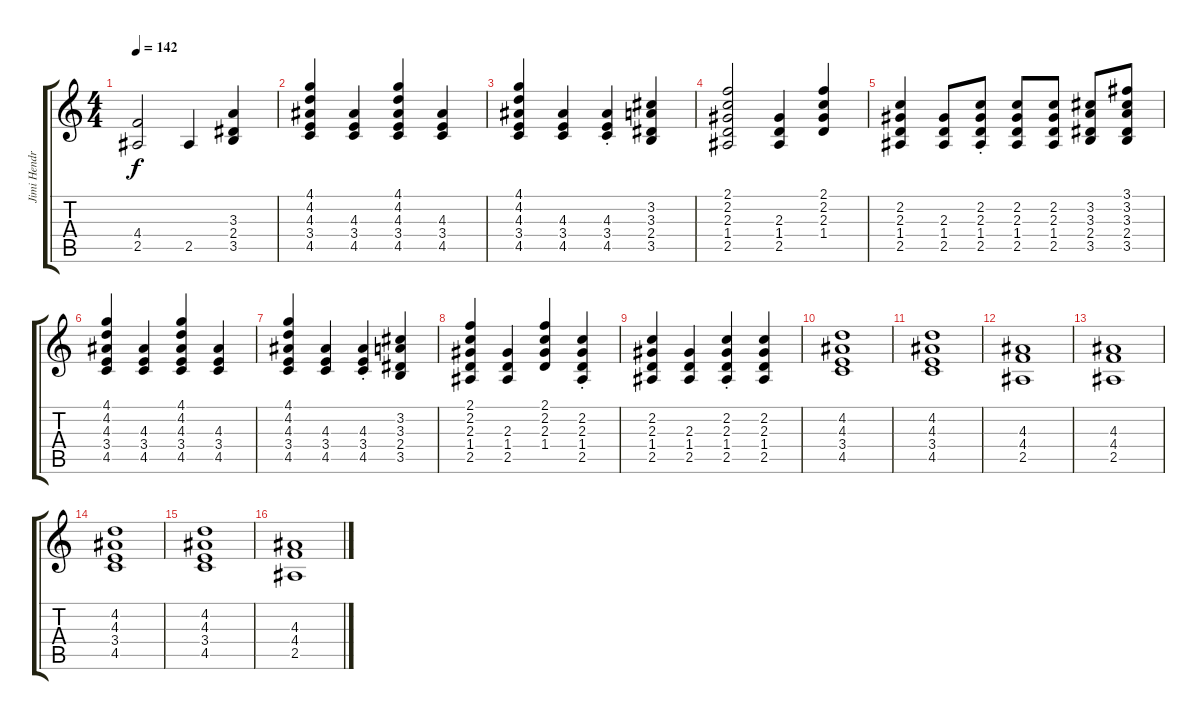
\track ("Jimi Hendrix rhythm" "Jimi Hendr") {instrument electricguitarjazz}
\staff {score tabs}
\tuning (Eb4 Bb3 Gb3 Db3 Ab2 Eb2) {hide}
\ts (4 4)
\tempo 142
\clef g2
\ks c
(4.4 2.5).2{dy f} 2.5.4 (3.3 2.4 3.5).4 |
(4.1 4.2 4.3 3.4 4.5).4 (4.3 3.4 4.5).4 (4.1 4.2 4.3 3.4 4.5).4 (4.3 3.4 4.5).4 |
(4.1 4.2 4.3 3.4 4.5).4 (4.3 3.4 4.5).4 (4.3{st} 3.4{st} 4.5{st}).4 (3.2 3.3 2.4 3.5).4 |
(2.1 2.2 2.3 1.4 2.5).2 (2.3 1.4 2.5).4 (2.1 2.2 2.3 1.4).4 |
(2.2 2.3 1.4 2.5).4 (2.3 1.4 2.5).8 (2.2{st} 2.3{st} 1.4{st} 2.5{st}).8 (2.2 2.3 1.4 2.5).8 (2.2 2.3 1.4 2.5).8 (3.2 3.3 2.4 3.5).8 (3.1 3.2 3.3 2.4 3.5).8 |
(4.1 4.2 4.3 3.4 4.5).4 (4.3 3.4 4.5).4 (4.1 4.2 4.3 3.4 4.5).4 (4.3 3.4 4.5).4 |
(4.1 4.2 4.3 3.4 4.5).4 (4.3 3.4 4.5).4 (4.3{st} 3.4{st} 4.5{st}).4 (3.2 3.3 2.4 3.5).4 |
(2.1 2.2 2.3 1.4 2.5).4 (2.3 1.4 2.5).4 (2.1 2.2 2.3 1.4).4 (2.2 2.3{st} 1.4{st} 2.5{st}).4 |
(2.2 2.3 1.4 2.5).4 (2.3 1.4 2.5).4 (2.2{st} 2.3{st} 1.4{st} 2.5{st}).4 (2.2 2.3 1.4 2.5).4 |
(4.2 4.3 3.4 4.5).1 |
(4.2 4.3 3.4 4.5).1 |
(4.3 4.4 2.5).1 |
(4.3 4.4 2.5).1 |
(4.2 4.3 3.4 4.5).1 |
(4.2 4.3 3.4 4.5).1 |
(4.3 4.4 2.5).1
